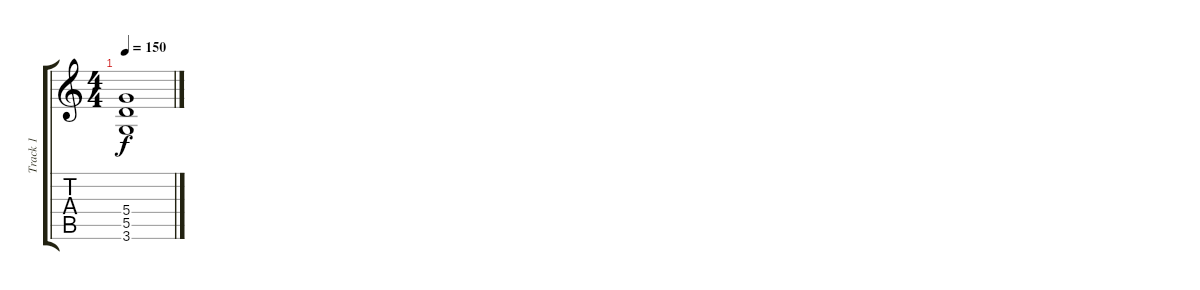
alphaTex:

\track ("Track 1" "Track 1") {instrument distortionguitar}
\staff {score tabs}
\tuning (E4 B3 G3 D3 A2 E2) {hide}
\ts (4 4)
\tempo 150
\clef g2
\ks c
(5.4{t} 5.5{t} 3.6{t}).1{dy f}
